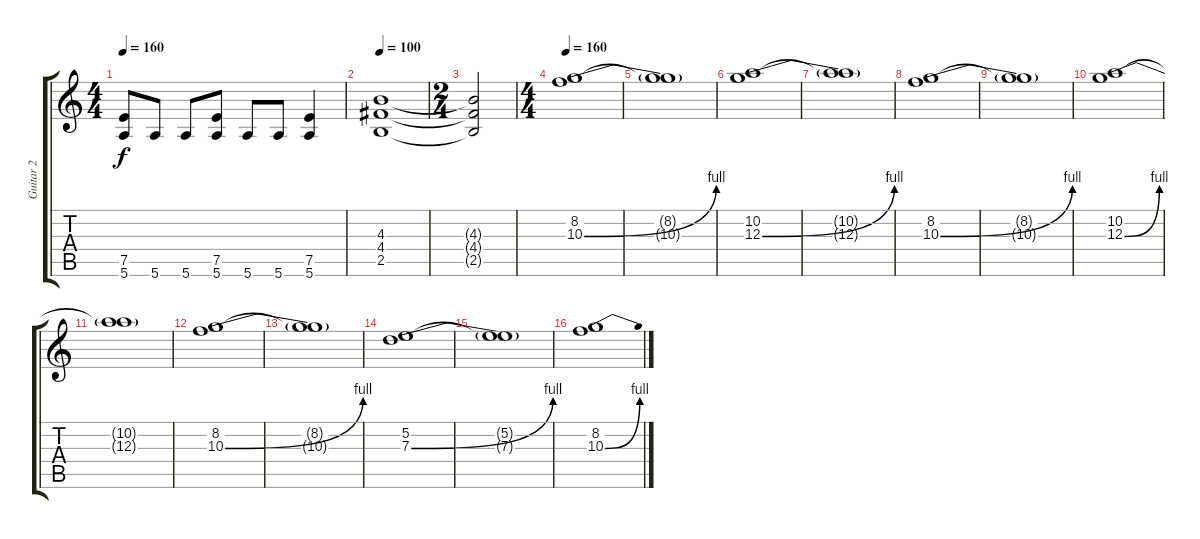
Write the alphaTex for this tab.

\track ("Guitar 2" "Guitar 2") {instrument distortionguitar}
\staff {score tabs}
\tuning (E4 B3 G3 D3 A2 E2) {hide}
\ts (4 4)
\tempo 160
\clef g2
\ks c
(7.5 5.6).8{dy f} 5.6.8 5.6.8 (7.5 5.6).8 5.6.8 5.6.8 (7.5 5.6).4 |
\tempo 100
(4.3 4.4 2.5).1 |
\ts (2 4)
(4.3{t} 4.4{t} 2.5{t}).2 |
\ts (4 4)
\tempo 160
(8.2 10.3{be (bend 0 0 60 4)}).1 |
(8.2{t} 10.3{t}).1 |
(10.2 12.3{be (bend 0 0 60 4)}).1 |
(10.2{t} 12.3{t}).1 |
(8.2 10.3{be (bend 0 0 60 4)}).1 |
(8.2{t} 10.3{t}).1 |
(10.2 12.3{be (bend 0 0 60 4)}).1 |
(10.2{t} 12.3{t}).1 |
(8.2 10.3{be (bend 0 0 60 4)}).1 |
(8.2{t} 10.3{t}).1 |
(5.2 7.3{be (bend 0 0 60 4)}).1 |
(5.2{t} 7.3{t}).1 |
(8.2 10.3{be (bend 0 0 60 4)}).1
